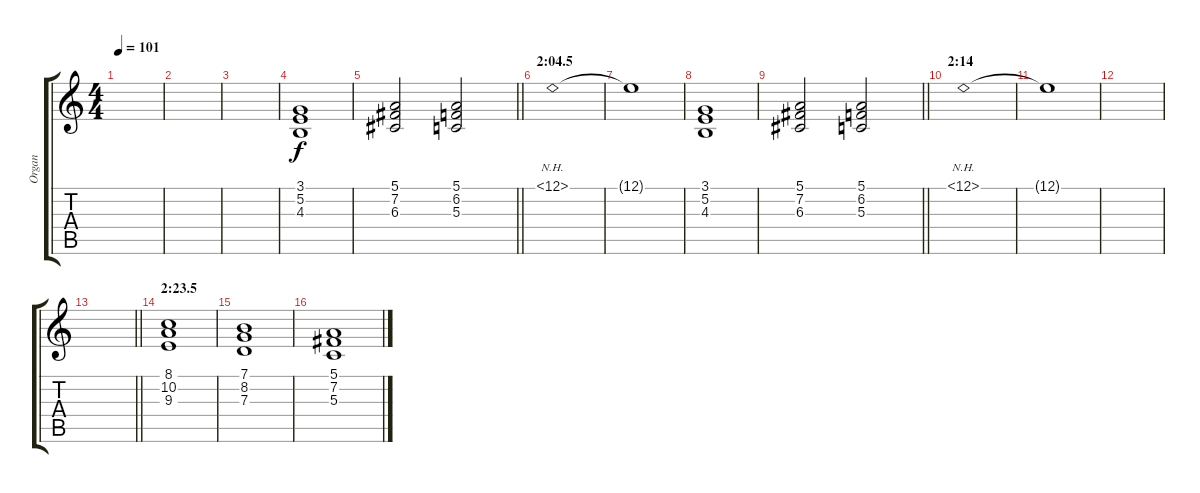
\track ("Organ" "Organ") {instrument drawbarorgan}
\staff {score tabs}
\tuning (E4 B3 G3 D3 A2 E2) {hide}
\ts (4 4)
\tempo 101
\clef g2
\ks c
|
|
|
(3.1 5.2 4.3).1 |
\barLineRight lightlight
(5.1 7.2 6.3).2 (5.1 6.2 5.3).2 |
\section ("" "2:04.5")
12.1{nh}.1 |
12.1{t}.1 |
(3.1 5.2 4.3).1 |
\barLineRight lightlight
(5.1 7.2 6.3).2 (5.1 6.2 5.3).2 |
\section ("" "2:14")
12.1{nh}.1 |
12.1{t}.1 |
|
\barLineRight lightlight
|
\section ("" "2:23.5")
(8.1 10.2 9.3).1 |
(7.1 8.2 7.3).1 |
(5.1 7.2 5.3).1
